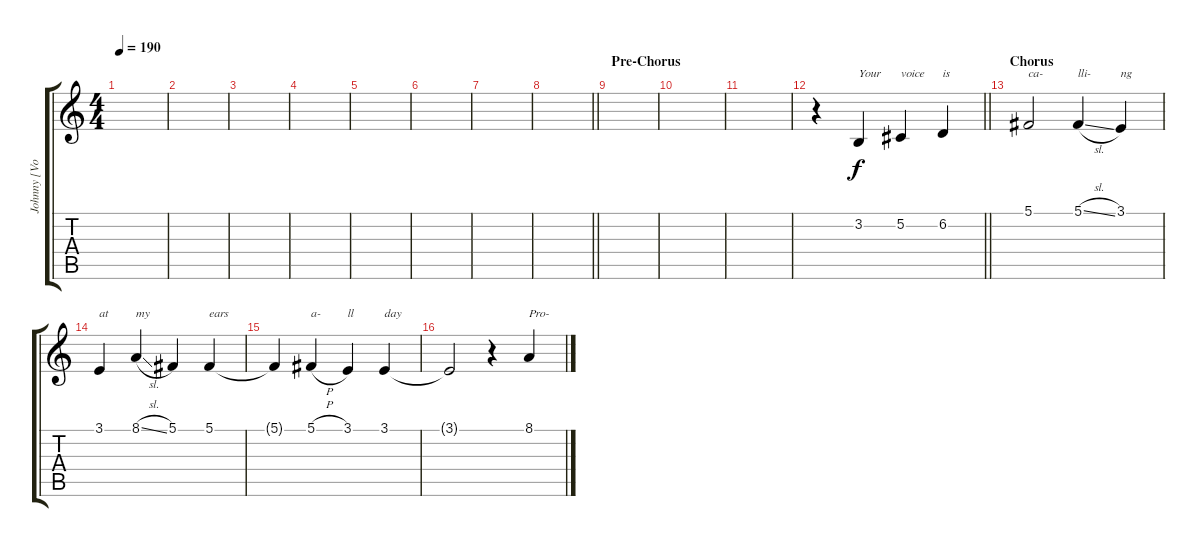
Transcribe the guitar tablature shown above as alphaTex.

\track ("Johnny [Vox]" "Johnny [Vo") {instrument lead2sawtooth}
\staff {score tabs}
\tuning (Db4 Ab3 E3 B2 Gb2 B1) {hide}
\ts (4 4)
\tempo 190
\clef g2
\ks c
|
|
|
|
|
|
|
\barLineRight lightlight
|
\section ("" "Pre-Chorus")
|
|
|
\barLineRight lightlight
r.4 3.2.4{txt "Your"} 5.2.4{txt "voice"} 6.2.4{txt "is"} |
\section ("" "Chorus")
5.1.2{txt "ca-"} 5.1{sl}.4{txt "lli-"} 3.1.4{txt "ng"} |
3.1.4{txt "at"} 8.1{sl}.4{txt "my"} 5.1.4 5.1.4{txt "ears"} |
5.1{t}.4 5.1{h}.4{txt "a-"} 3.1.4{txt "ll"} 3.1.4{txt "day"} |
3.1{t}.2 r.4 8.1.4{txt "Pro-"}
